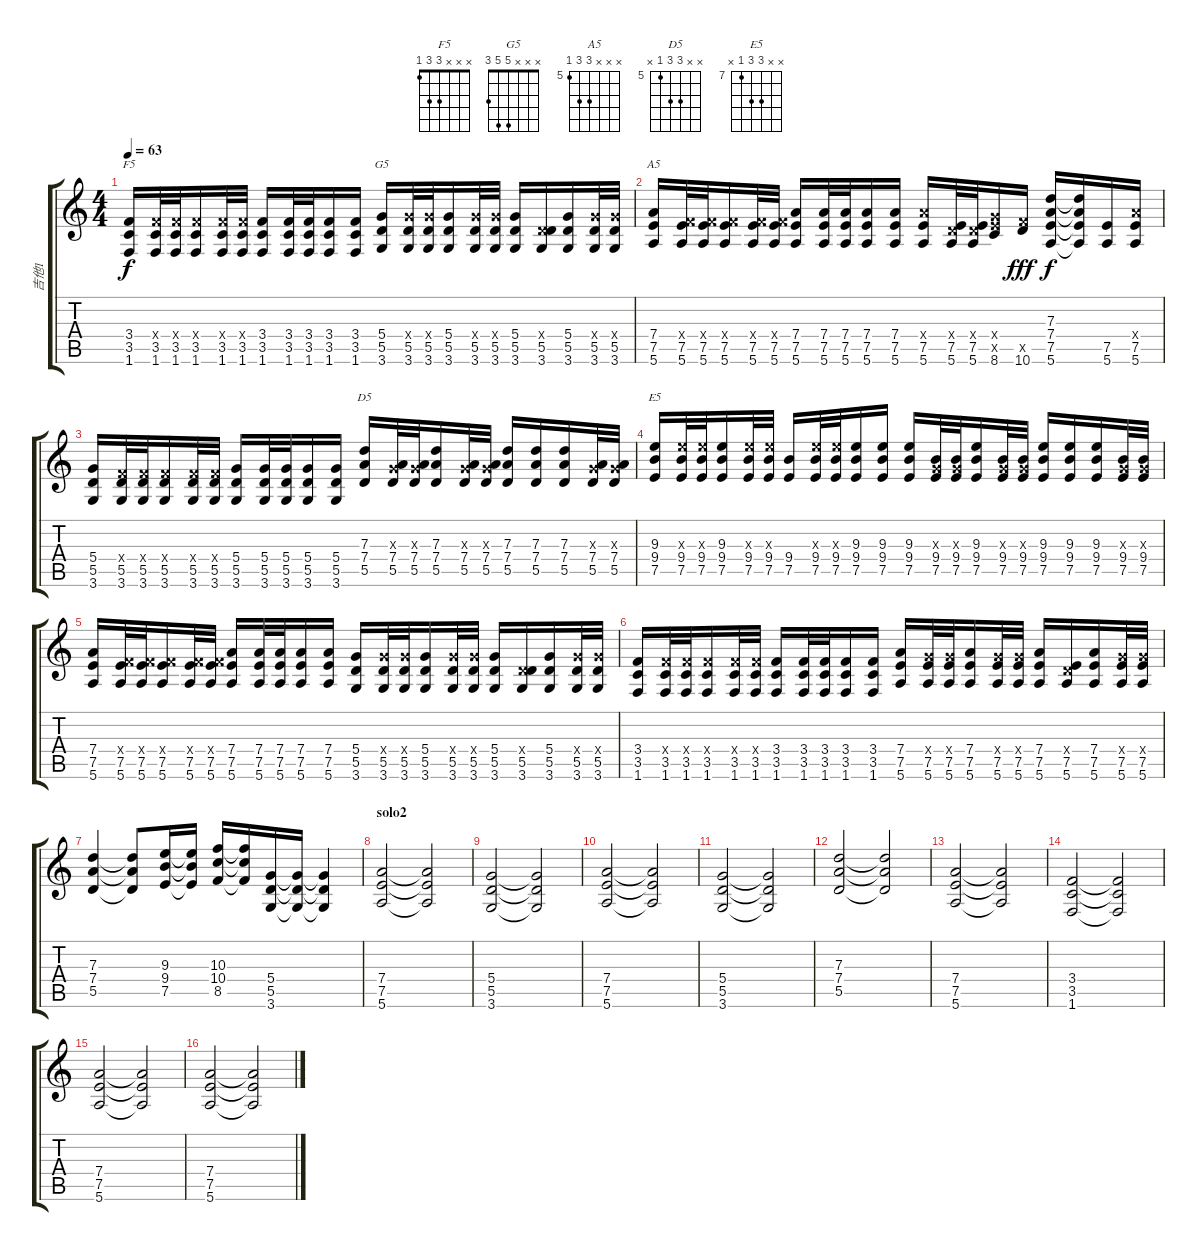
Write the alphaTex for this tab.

\track ("吉他1" "吉他1") {instrument acousticguitarsteel}
\staff {score tabs}
\tuning (E4 B3 G3 D3 A2 E2) {hide}
\chord ("F5" x x x 3 3 1)
\chord ("G5" x x x 5 5 3)
\chord ("A5" x x x 7 7 5) {firstfret 5}
\chord ("D5" x x 7 7 5 x) {firstfret 5}
\chord ("E5" x x 9 9 7 x) {firstfret 7}
\ts (4 4)
\tempo 63
\clef g2
\ks c
(3.4 3.5 1.6).16{ch "F5" dy f instrument distortionguitar} (3.4{x} 3.5 1.6).32 (3.4{x} 3.5 1.6).32 (3.4{x} 3.5 1.6).16 (3.4{x} 3.5 1.6).32 (3.4{x} 3.5 1.6).32 (3.4 3.5 1.6).16 (3.4 3.5 1.6).32 (3.4 3.5 1.6).32 (3.4 3.5 1.6).16 (3.4 3.5 1.6).16 (5.4 5.5 3.6).16{ch "G5"} (5.4{x} 5.5 3.6).32 (5.4{x} 5.5 3.6).32 (5.4 5.5 3.6).16 (5.4{x} 5.5 3.6).32 (5.4{x} 5.5 3.6).32 (5.4 5.5 3.6).16 (0.4{x} 5.5 3.6).16 (5.4 5.5 3.6).16 (5.4{x} 5.5 3.6).32 (5.4{x} 5.5 3.6).32 |
(7.4 7.5 5.6).16{ch "A5"} (3.4{x} 7.5 5.6).32 (3.4{x} 7.5 5.6).32 (3.4{x} 7.5 5.6).16 (3.4{x} 7.5 5.6).32 (3.4{x} 7.5 5.6).32 (7.4 7.5 5.6).16 (7.4 7.5 5.6).32 (7.4 7.5 5.6).32 (7.4 7.5 5.6).16 (7.4 7.5 5.6).16 (7.4{x} 7.5 5.6).16 (0.4{x} 7.5 5.6).32 (0.4{x} 7.5 5.6).32 (5.4{x} 7.5{x} 8.6).16 (8.5{x} 10.6).16{dy fff} (7.3 7.4 7.5 5.6).16{dy f} (7.3{t} 7.4{t} 7.5{t} 5.6{t}).16 (7.5 5.6).16 (7.4{x} 7.5 5.6).16 |
(5.4 5.5 3.6).16 (3.4{x} 5.5 3.6).32 (3.4{x} 5.5 3.6).32 (3.4{x} 5.5 3.6).16 (3.4{x} 5.5 3.6).32 (3.4{x} 5.5 3.6).32 (5.4 5.5 3.6).16 (5.4 5.5 3.6).32 (5.4 5.5 3.6).32 (5.4 5.5 3.6).16 (5.4 5.5 3.6).16 (7.3 7.4 5.5).16{ch "D5"} (0.3{x} 7.4 5.5).32 (0.3{x} 7.4 5.5).32 (7.3 7.4 5.5).16 (0.3{x} 7.4 5.5).32 (0.3{x} 7.4 5.5).32 (7.3 7.4 5.5).16 (7.3 7.4 5.5).16 (7.3 7.4 5.5).16 (0.3{x} 7.4 5.5).32 (0.3{x} 7.4 5.5).32 |
(9.3 9.4 7.5).16{ch "E5"} (9.3{x} 9.4 7.5).32 (9.3{x} 9.4 7.5).32 (9.3 9.4 7.5).16 (9.3{x} 9.4 7.5).32 (9.3{x} 9.4 7.5).32 (9.4 7.5).16 (9.3{x} 9.4 7.5).32 (9.3{x} 9.4 7.5).32 (9.3 9.4 7.5).16 (9.3 9.4 7.5).16 (9.3 9.4 7.5).16 (0.3{x} 9.4 7.5).32 (0.3{x} 9.4 7.5).32 (9.3 9.4 7.5).16 (0.3{x} 9.4 7.5).32 (0.3{x} 9.4 7.5).32 (9.3 9.4 7.5).16 (9.3 9.4 7.5).16 (9.3 9.4 7.5).16 (0.3{x} 9.4 7.5).32 (0.3{x} 9.4 7.5).32 |
(7.4 7.5 5.6).16 (3.4{x} 7.5 5.6).32 (3.4{x} 7.5 5.6).32 (3.4{x} 7.5 5.6).16 (3.4{x} 7.5 5.6).32 (3.4{x} 7.5 5.6).32 (7.4 7.5 5.6).16 (7.4 7.5 5.6).32 (7.4 7.5 5.6).32 (7.4 7.5 5.6).16 (7.4 7.5 5.6).16 (5.4 5.5 3.6).16 (5.4{x} 5.5 3.6).32 (5.4{x} 5.5 3.6).32 (5.4 5.5 3.6).16 (5.4{x} 5.5 3.6).32 (5.4{x} 5.5 3.6).32 (5.4 5.5 3.6).16 (0.4{x} 5.5 3.6).16 (5.4 5.5 3.6).16 (5.4{x} 5.5 3.6).32 (5.4{x} 5.5 3.6).32 |
(3.4 3.5 1.6).16 (3.4{x} 3.5 1.6).32 (3.4{x} 3.5 1.6).32 (3.4{x} 3.5 1.6).16 (3.4{x} 3.5 1.6).32 (3.4{x} 3.5 1.6).32 (3.4 3.5 1.6).16 (3.4 3.5 1.6).32 (3.4 3.5 1.6).32 (3.4 3.5 1.6).16 (3.4 3.5 1.6).16 (7.4 7.5 5.6).16 (5.4{x} 7.5 5.6).32 (5.4{x} 7.5 5.6).32 (7.4 7.5 5.6).16 (5.4{x} 7.5 5.6).32 (5.4{x} 7.5 5.6).32 (7.4 7.5 5.6).16 (0.4{x} 7.5 5.6).16 (7.4 7.5 5.6).16 (5.4{x} 7.5 5.6).32 (5.4{x} 7.5 5.6).32 |
(7.3 7.4 5.5).4 (7.3{t} 7.4{t} 5.5{t}).8 (9.3 9.4 7.5).16 (9.3{t} 9.4{t} 7.5{t}).16 (10.3 10.4 8.5).16 (10.3{t} 10.4{t} 8.5{t}).16 (5.4 5.5 3.6).16 (5.4{t} 5.5{t} 3.6{t}).16 (5.4{t} 5.5{t} 3.6{t}).4 |
\section ("" "solo2")
(7.4 7.5 5.6).2{instrument distortionguitar} (7.4{t} 7.5{t} 5.6{t}).2 |
(5.4 5.5 3.6).2 (5.4{t} 5.5{t} 3.6{t}).2 |
(7.4 7.5 5.6).2{instrument distortionguitar} (7.4{t} 7.5{t} 5.6{t}).2 |
(5.4 5.5 3.6).2 (5.4{t} 5.5{t} 3.6{t}).2 |
(7.3 7.4 5.5).2 (7.3{t} 7.4{t} 5.5{t}).2 |
(7.4 7.5 5.6).2 (7.4{t} 7.5{t} 5.6{t}).2 |
(3.4 3.5 1.6).2 (3.4{t} 3.5{t} 1.6{t}).2 |
(7.4 7.5 5.6).2 (7.4{t} 7.5{t} 5.6{t}).2 |
(7.4 7.5 5.6).2{instrument distortionguitar} (7.4{t} 7.5{t} 5.6{t}).2
